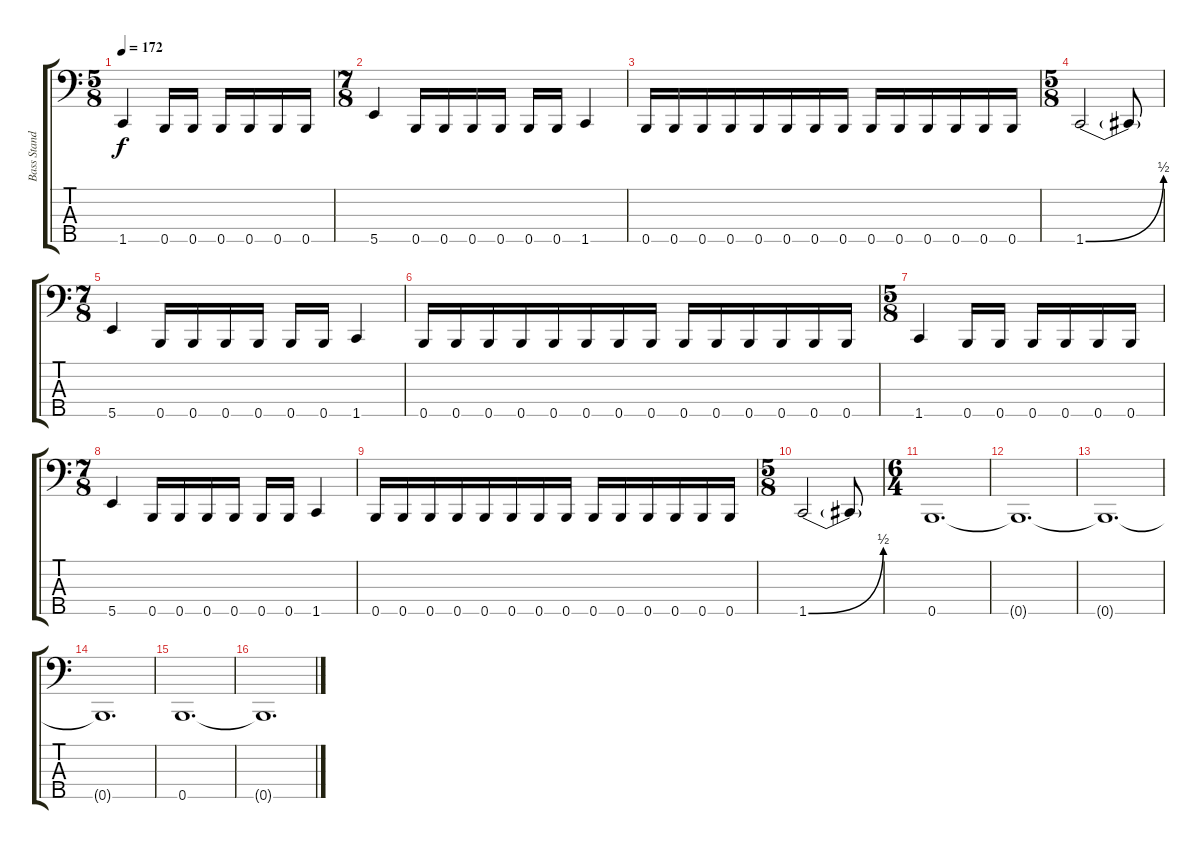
\track ("Bass Standard" "Bass Stand") {instrument electricbasspick}
\staff {score tabs}
\tuning (G2 D2 A1 E1 B0) {hide}
\ts (5 8)
\tempo 172
\clef f4
\ks c
1.5.4{dy f} 0.5.16 0.5.16 0.5.16 0.5.16 0.5.16 0.5.16 |
\ts (7 8)
5.5.4 0.5.16 0.5.16 0.5.16 0.5.16 0.5.16 0.5.16 1.5.4 |
0.5.16 0.5.16 0.5.16 0.5.16 0.5.16 0.5.16 0.5.16 0.5.16 0.5.16 0.5.16 0.5.16 0.5.16 0.5.16 0.5.16 |
\ts (5 8)
1.5{be (bend 0 0 60 2)}.2 1.5{t}.8 |
\ts (7 8)
5.5.4 0.5.16 0.5.16 0.5.16 0.5.16 0.5.16 0.5.16 1.5.4 |
0.5.16 0.5.16 0.5.16 0.5.16 0.5.16 0.5.16 0.5.16 0.5.16 0.5.16 0.5.16 0.5.16 0.5.16 0.5.16 0.5.16 |
\ts (5 8)
1.5.4 0.5.16 0.5.16 0.5.16 0.5.16 0.5.16 0.5.16 |
\ts (7 8)
5.5.4 0.5.16 0.5.16 0.5.16 0.5.16 0.5.16 0.5.16 1.5.4 |
0.5.16 0.5.16 0.5.16 0.5.16 0.5.16 0.5.16 0.5.16 0.5.16 0.5.16 0.5.16 0.5.16 0.5.16 0.5.16 0.5.16 |
\ts (5 8)
1.5{be (bend 0 0 60 2)}.2 1.5{t}.8 |
\ts (6 4)
0.5.1{d} |
0.5{t}.1{d} |
0.5{t}.1{d} |
0.5{t}.1{d} |
0.5.1{d} |
0.5{t}.1{d}
